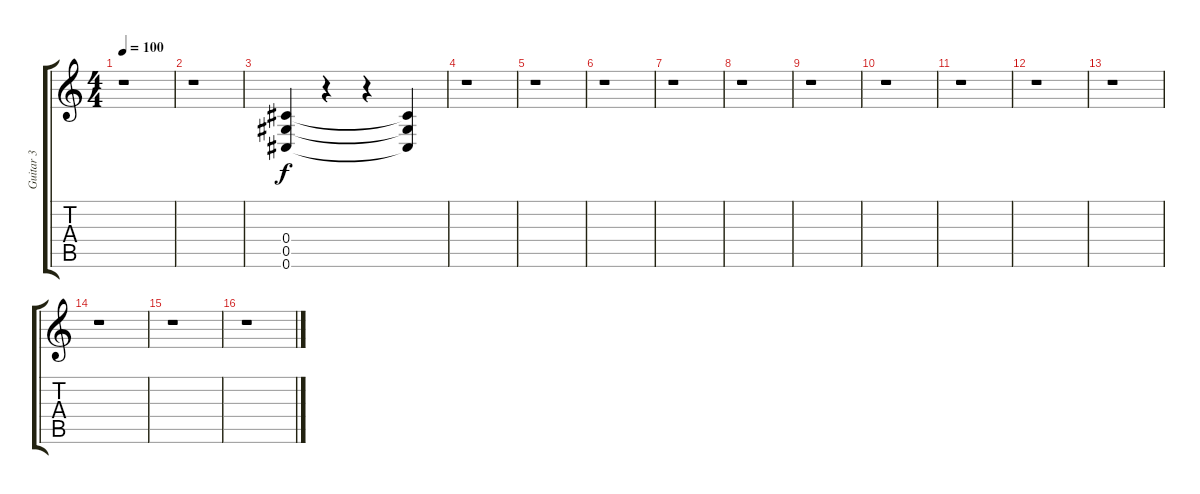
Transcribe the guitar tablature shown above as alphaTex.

\track ("Guitar 3" "Guitar 3") {instrument distortionguitar}
\staff {score tabs}
\tuning (Eb4 Bb3 Gb3 Db3 Ab2 Db2) {hide}
\ts (4 4)
\tempo 100
\clef g2
\ks c
r.1{dy f} |
r.1 |
(0.4 0.5 0.6).4 r.4 r.4 (0.4{t} 0.5{t} 0.6{t}).4 |
r.1 |
r.1 |
r.1 |
r.1 |
r.1 |
r.1 |
r.1 |
r.1 |
r.1 |
r.1 |
r.1 |
r.1 |
r.1
